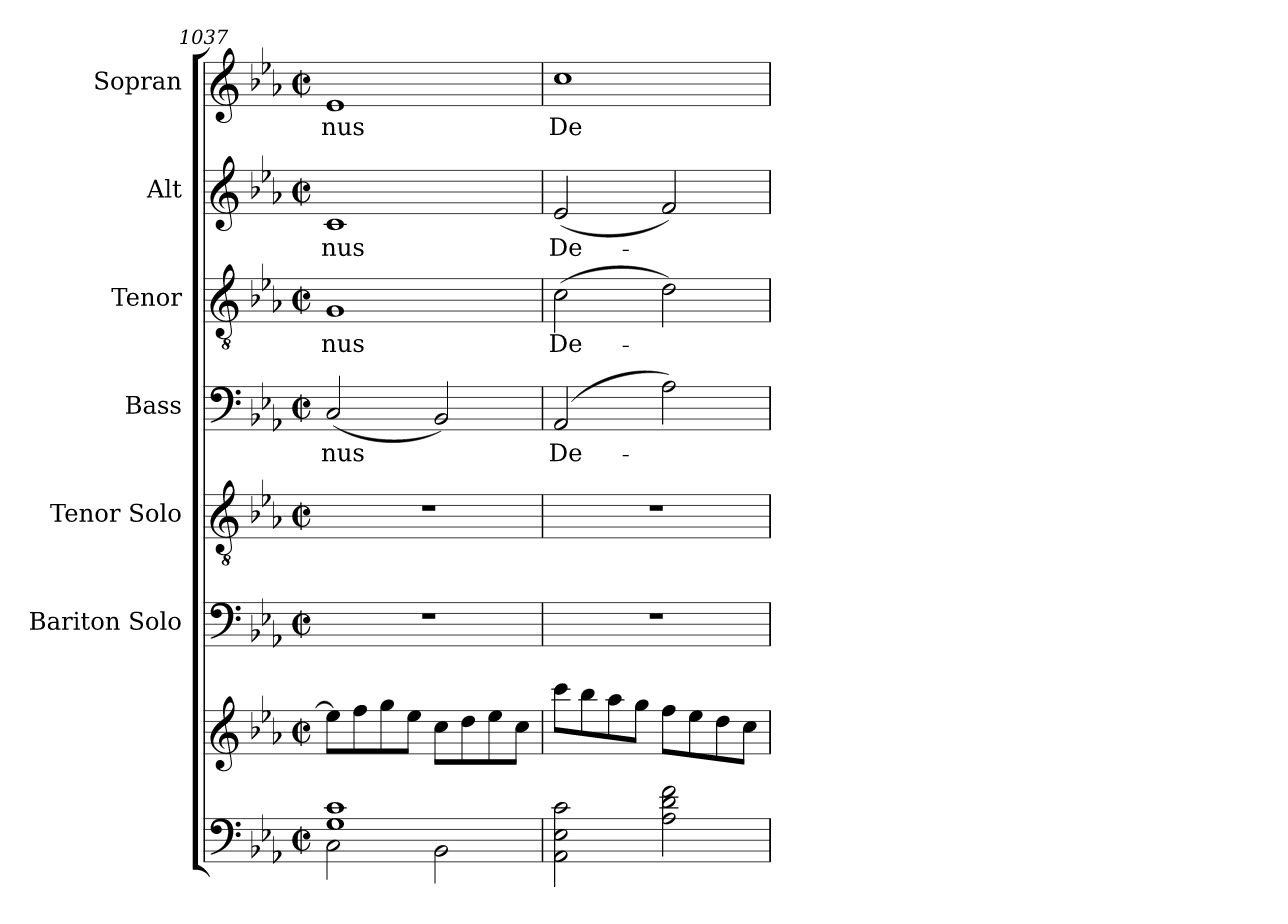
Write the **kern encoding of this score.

**kern	**kern	**kern	**kern	**kern	**text	**kern	**text	**kern	**text	**kern	**text
*part7	*part7	*part6	*part5	*part4	*part4	*part3	*part3	*part2	*part2	*part1	*part1
*staff8	*staff7	*staff6	*staff5	*staff4	*staff4	*staff3	*staff3	*staff2	*staff2	*staff1	*staff1
*	*	*I"Bariton Solo	*I"Tenor Solo	*I"Bass	*	*I"Tenor	*	*I"Alt	*	*I"Sopran	*
*	*	*	*	*I'B.	*	*I'T.	*	*I'A.	*	*I'S.	*
*clefF4	*clefG2	*clefF4	*clefGv2	*clefF4	*	*clefGv2	*	*clefG2	*	*clefG2	*
*k[b-e-a-]	*k[b-e-a-]	*k[b-e-a-]	*k[b-e-a-]	*k[b-e-a-]	*	*k[b-e-a-]	*	*k[b-e-a-]	*	*k[b-e-a-]	*
*E-:	*E-:	*E-:	*E-:	*E-:	*	*E-:	*	*E-:	*	*E-:	*
*M2/2	*M2/2	*M2/2	*M2/2	*M2/2	*	*M2/2	*	*M2/2	*	*M2/2	*
*met(c|)	*met(c|)	*met(c|)	*met(c|)	*met(c|)	*	*met(c|)	*	*met(c|)	*	*met(c|)	*
=1037	=1037	=1037	=1037	=1037	=1037	=1037	=1037	=1037	=1037	=1037	=1037
*^	*	*	*	*	*	*	*	*	*	*	*
!	!	!	!	!	!	!LO:LY:b	!	!LO:LY:b	!	!LO:LY:b	!	!LO:LY:b
1G 1c	2C\	8ee-\L]	1r	1r	(<2C/	-nus	1G	-nus	1c	-nus	1e-	-nus
.	.	8ff\	.	.	.	.	.	.	.	.	.	.
.	.	8gg\	.	.	.	.	.	.	.	.	.	.
.	.	8ee-\J	.	.	.	.	.	.	.	.	.	.
.	2BB-\	8cc\L	.	.	2BB-/)	.	.	.	.	.	.	.
.	.	8dd\	.	.	.	.	.	.	.	.	.	.
.	.	8ee-\	.	.	.	.	.	.	.	.	.	.
.	.	8cc\J	.	.	.	.	.	.	.	.	.	.
*v	*v	*	*	*	*	*	*	*	*	*	*	*
=1038	=1038	=1038	=1038	=1038	=1038	=1038	=1038	=1038	=1038	=1038	=1038
!	!	!	!	!	!LO:LY:b	!	!LO:LY:b	!	!LO:LY:b	!	!LO:LY:b
2AA-\ 2E-\ 2c\	8ccc\L	1r	1r	(2AA-/	De-	(>2c\	De-	(<2e-/	De-	1cc	De-
.	8bb-\	.	.	.	.	.	.	.	.	.	.
.	8aa-\	.	.	.	.	.	.	.	.	.	.
.	8gg\J	.	.	.	.	.	.	.	.	.	.
2A-\ 2d\ 2f\	8ff\L	.	.	2A-\)	.	2d\)	.	2f/)	.	.	.
.	8ee-\	.	.	.	.	.	.	.	.	.	.
.	8dd\	.	.	.	.	.	.	.	.	.	.
.	8cc\J	.	.	.	.	.	.	.	.	.	.
=	=	=	=	=	=	=	=	=	=	=	=
*-	*-	*-	*-	*-	*-	*-	*-	*-	*-	*-	*-
